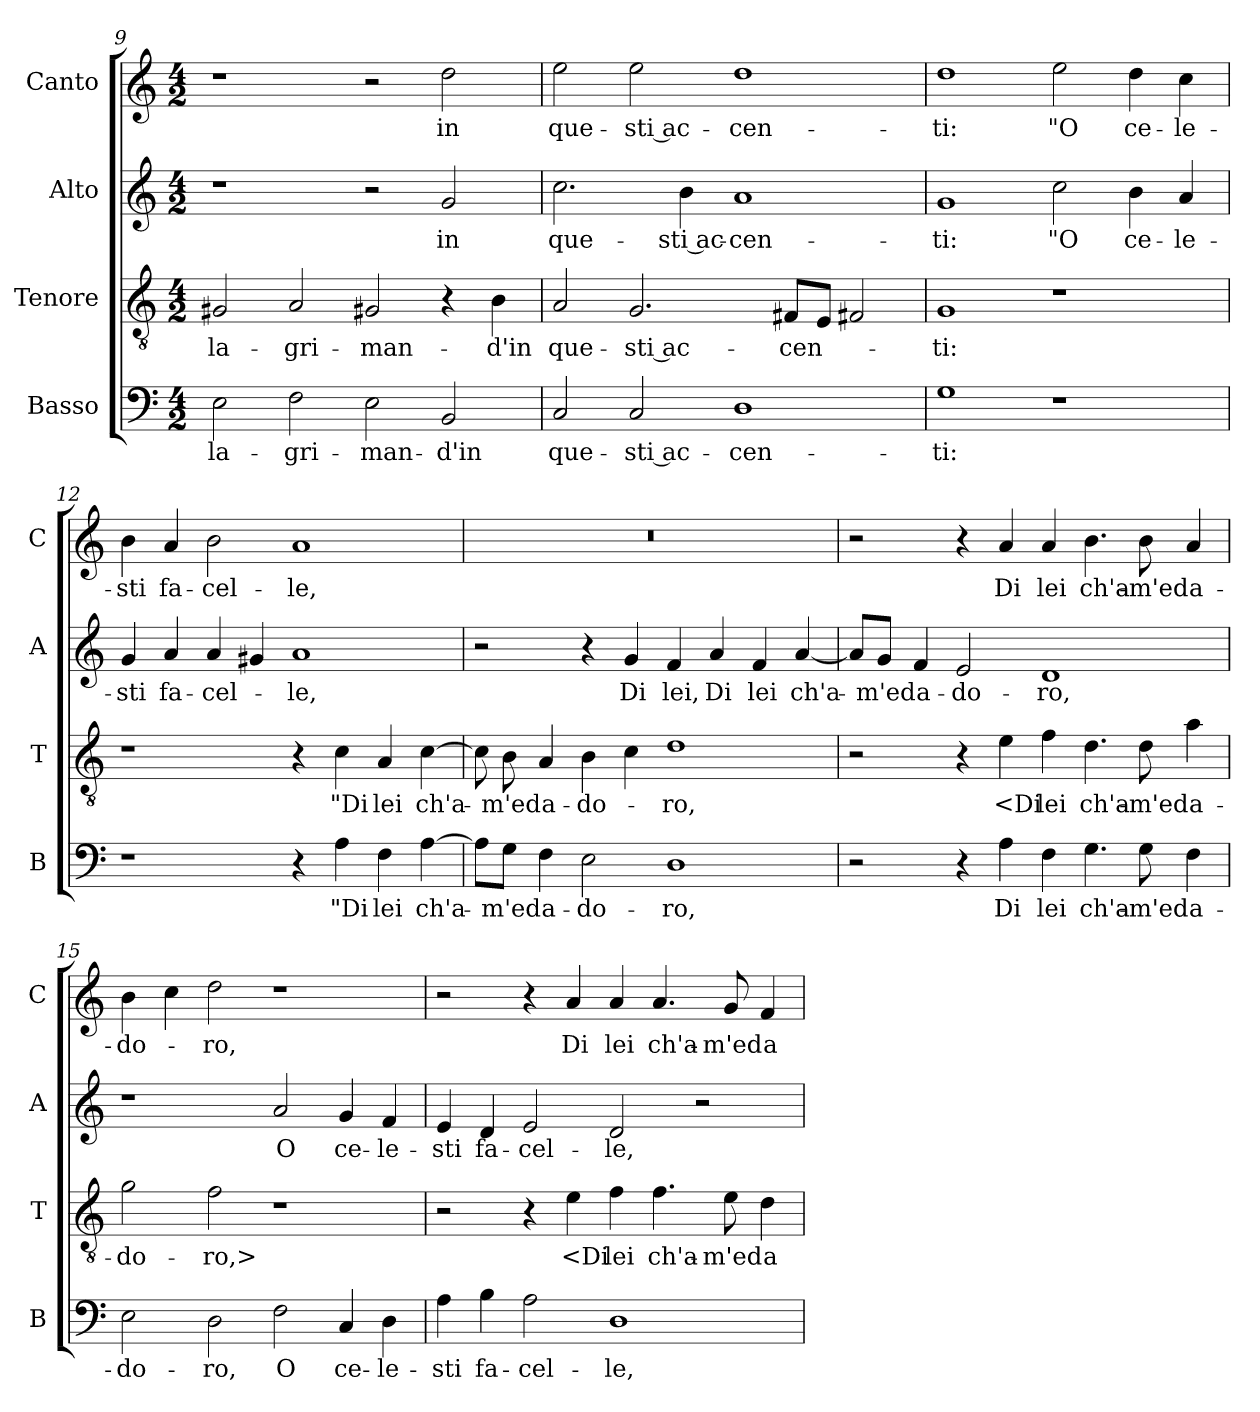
**kern	**text	**kern	**text	**kern	**text	**kern	**text
*part4	*part4	*part3	*part3	*part2	*part2	*part1	*part1
*staff4	*staff4	*staff3	*staff3	*staff2	*staff2	*staff1	*staff1
*I"Basso	*	*I"Tenore	*	*I"Alto	*	*I"Canto	*
*I'B	*	*I'T	*	*I'A	*	*I'C	*
*clefF4	*	*clefGv2	*	*clefG2	*	*clefG2	*
*k[]	*	*k[]	*	*k[]	*	*k[]	*
*C:	*	*C:	*	*C:	*	*C:	*
*M4/2	*	*M4/2	*	*M4/2	*	*M4/2	*
=9	=9	=9	=9	=9	=9	=9	=9
2E	la-	2G#X	la-	1r	.	1r	.
2F	-gri-	2A	-gri-	.	.	.	.
2E	-man-	2G#X	-man-	2r	.	2r	.
2BB	-d'in	4r	.	2g	in	2dd	in
.	.	4B	-d'in	.	.	.	.
=10	=10	=10	=10	=10	=10	=10	=10
2C	que-	2A	que-	2.cc	que-	2ee	que-
2C	-sti ac-	2.G	-sti ac-	.	.	2ee	-sti ac-
.	.	.	.	4b	-sti ac-	.	.
1D	-cen-	.	.	1a	-cen-	1dd	-cen-
.	.	8F#XL	-cen-	.	.	.	.
.	.	8EJ	.	.	.	.	.
.	.	2F#X	.	.	.	.	.
=11	=11	=11	=11	=11	=11	=11	=11
1G	-ti:	1G	-ti:	1g	-ti:	1dd	-ti:
1r	.	1r	.	2cc	"O	2ee	"O
.	.	.	.	4b	ce-	4dd	ce-
.	.	.	.	4a	-le-	4cc	-le-
=12	=12	=12	=12	=12	=12	=12	=12
1r	.	1r	.	4g	-sti	4b	-sti
.	.	.	.	4a	fa-	4a	fa-
.	.	.	.	4a	-cel-	2b	-cel-
.	.	.	.	4g#X	.	.	.
4r	.	4r	.	1a	-le,	1a	-le,
4A	"Di	4c	"Di	.	.	.	.
4F	lei	4A	lei	.	.	.	.
[4A	ch'a-	[4c	ch'a-	.	.	.	.
=13	=13	=13	=13	=13	=13	=13	=13
8A\L]	.	8c]	.	2r	.	0r	.
8G\J	-m'ed	8B	-m'ed	.	.	.	.
4F	a-	4A	a-	.	.	.	.
2E	-do-	4B	-do-	4r	.	.	.
.	.	4c	.	4g	Di	.	.
1D	-ro,	1d	-ro,	4f	lei,	.	.
.	.	.	.	4a	Di	.	.
.	.	.	.	4f	lei	.	.
.	.	.	.	[4a	ch'a-	.	.
=14	=14	=14	=14	=14	=14	=14	=14
2r	.	2r	.	8a/L]	.	2r	.
.	.	.	.	8g/J	-m'ed	.	.
.	.	.	.	4f	a-	.	.
4r	.	4r	.	2e	-do-	4r	.
4A	Di	4e	<Di	.	.	4a	Di
4F	lei	4f	lei	1d	-ro,	4a	lei
4.G	ch'a-	4.d	ch'a-	.	.	4.b	ch'a-
8G	-m'ed	8d	-m'ed	.	.	8b	-m'ed
4F	a-	4a	a-	.	.	4a	a-
=15	=15	=15	=15	=15	=15	=15	=15
2E	-do-	2g	-do-	1r	.	4b	-do-
.	.	.	.	.	.	4cc	.
2D	-ro,	2f	-ro,>	.	.	2dd	-ro,
2F	O	1r	.	2a	O	1r	.
4C	ce-	.	.	4g	ce-	.	.
4D	-le-	.	.	4f	-le-	.	.
=16	=16	=16	=16	=16	=16	=16	=16
4A	-sti	2r	.	4e	-sti	2r	.
4B	fa-	.	.	4d	fa-	.	.
2A	-cel-	4r	.	2e	-cel-	4r	.
.	.	4e	<Di	.	.	4a	Di
1D	-le,	4f	lei	2d	-le,	4a	lei
.	.	4.f	ch'a-	.	.	4.a	ch'a-
.	.	.	.	2r	.	.	.
.	.	8e	-m'ed	.	.	8g	-m'ed
.	.	4d	a-	.	.	4f	a-
=	=	=	=	=	=	=	=
*-	*-	*-	*-	*-	*-	*-	*-
